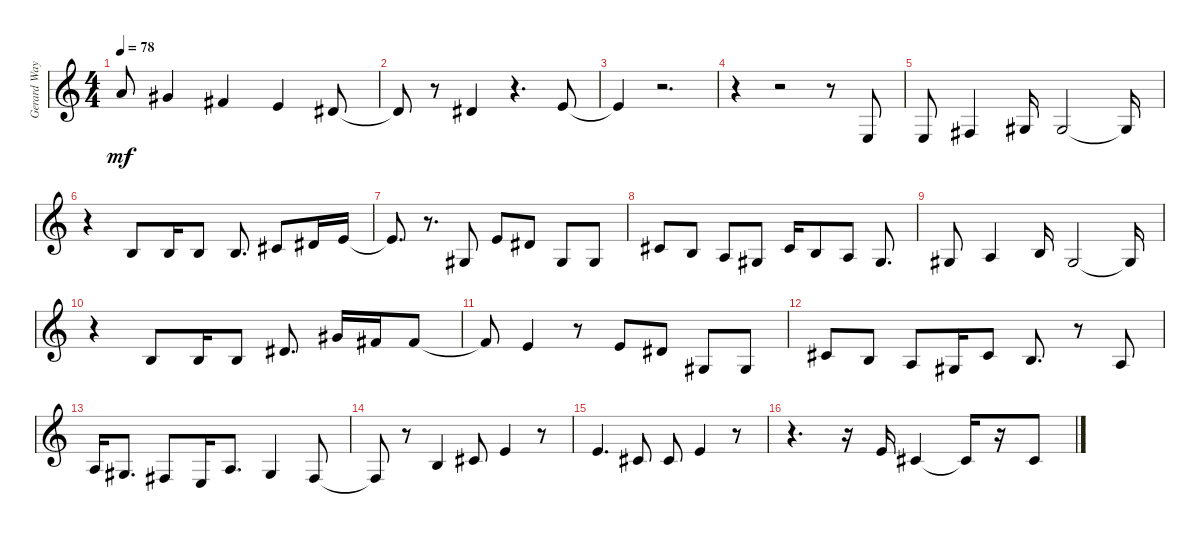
\track ("Gerard Way (vocals)" "Gerard Way") {instrument trombone}
\staff {score}
\tuning (E4 B3 G3 D3 A2 E2 B1) {hide}
\ts (4 4)
\tempo 78
\clef g2
\ks c
5.1.8{dy mf} 4.1.4 2.1.4 0.1.4 4.2.8 |
4.2{t}.8 r.8 4.2.4 r.4{d} 0.1.8 |
0.1{t}.4 r.2{d} |
r.4 r.2 r.8 2.4.8 |
2.4.8 4.4.4 1.3.16 1.3.2 1.3{t}.16 |
r.4 0.2.8 0.2.16 0.2.8 0.2.8{d} 2.2.8 4.2.16 0.1.16 |
0.1{t}.8{d} r.8{d} 1.3.8 0.1.8 4.2.8 1.3.8 1.3.8 |
2.2.8 0.2.8 2.3.8 1.3.8 2.2.16 0.2.8 2.3.8 1.3.8{d} |
1.3.8 2.3.4 0.2.16 1.3.2 1.3{t}.16 |
r.4 0.2.8 0.2.16 0.2.8 4.2.8{d} 4.1.16 2.1.16 2.1.8 |
2.1{t}.8 0.1.4 r.8 0.1.8 4.2.8 1.3.8 1.3.8 |
2.2.8 0.2.8 2.3.8 1.3.16 2.2.8 0.2.8{d} r.8 2.3.8 |
2.3.16 1.3.8{d} 4.4.8 2.4.16 2.3.8{d} 1.3.4 4.4.8 |
4.4{t}.8 r.8 0.2.4 2.2.8 0.1.4 r.8 |
0.1.4{d} 2.2.8 2.2.8 0.1.4 r.8 |
r.4{d} r.16 0.1.16 2.2.4 2.2{t}.16 r.16 2.2.8
